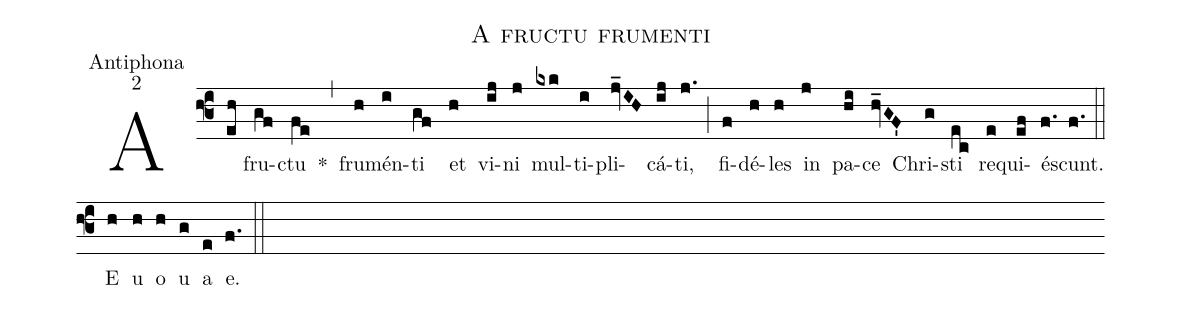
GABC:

name:A fructu frumenti;
office-part:Antiphona;
mode:2;
%%
(f3) A(eh) fru(gf)ctu(fe) *(,) fru(h)mén(i)ti(gf) et(h) vi(ij)ni(j) mul(kxk)ti(i)pli(jv_IH)cá(ij)ti,(j.) (;) fi(f)dé(h)les(h) in(j) pa(hi)ce(hv_GF') Chri(g)sti(ec) re(e)qui(ef)é(f.)scunt.(f.) (::) <eu>E(h) u(h) o(h) u(g) a(e) e.</eu>(f.) (::)
